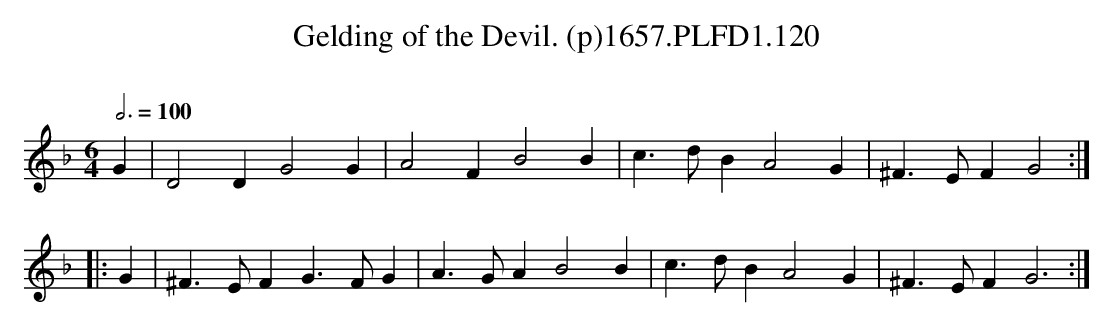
X:1
T:Gelding of the Devil. (p)1657.PLFD1.120
M:6/4
L:1/4
Q:3/4=100
O:
K:Gdor
G|D2 D G2 G|A2 F B2 B|c>dB A2 G|^F>EF G2:|
|:G|^F>EF  G>FG|A>GA B2 B|c>dB A2 G|^F>EF G3:|
